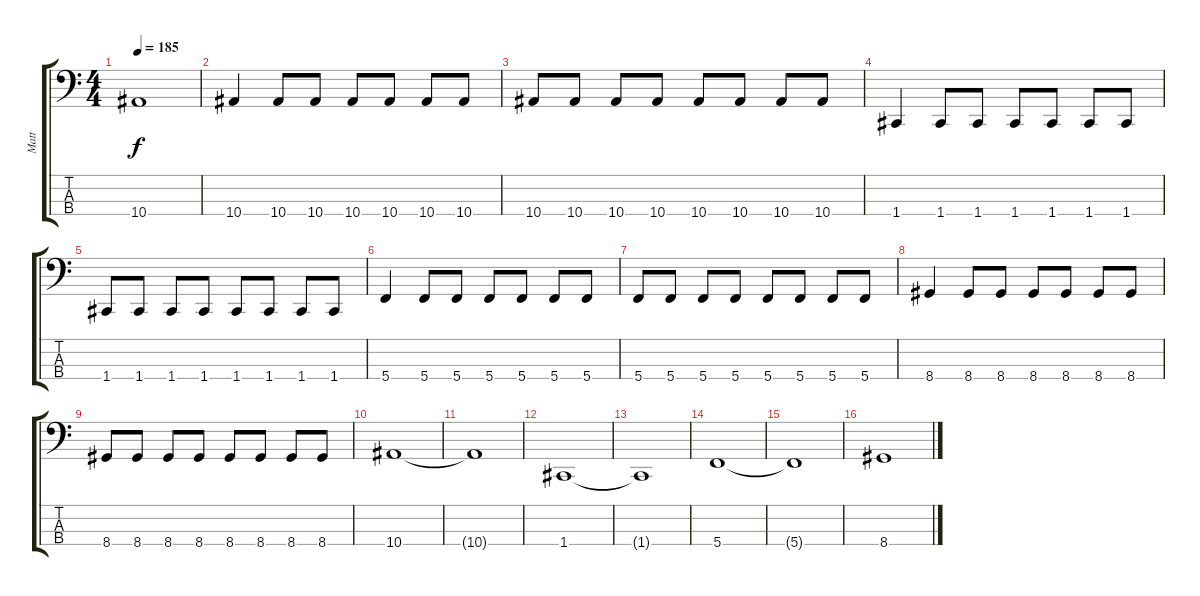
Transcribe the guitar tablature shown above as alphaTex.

\track ("Matt" "Matt") {instrument electricbasspick}
\staff {score tabs}
\tuning (F2 C2 G1 C1) {hide}
\ts (4 4)
\tempo 185
\clef f4
\ks c
10.4{t}.1{dy f} |
10.4.4 10.4.8 10.4.8 10.4.8 10.4.8 10.4.8 10.4.8 |
10.4.8 10.4.8 10.4.8 10.4.8 10.4.8 10.4.8 10.4.8 10.4.8 |
1.4.4 1.4.8 1.4.8 1.4.8 1.4.8 1.4.8 1.4.8 |
1.4.8 1.4.8 1.4.8 1.4.8 1.4.8 1.4.8 1.4.8 1.4.8 |
5.4.4 5.4.8 5.4.8 5.4.8 5.4.8 5.4.8 5.4.8 |
5.4.8 5.4.8 5.4.8 5.4.8 5.4.8 5.4.8 5.4.8 5.4.8 |
8.4.4 8.4.8 8.4.8 8.4.8 8.4.8 8.4.8 8.4.8 |
8.4.8 8.4.8 8.4.8 8.4.8 8.4.8 8.4.8 8.4.8 8.4.8 |
10.4.1 |
10.4{t}.1 |
1.4.1 |
1.4{t}.1 |
5.4.1 |
5.4{t}.1 |
8.4.1
